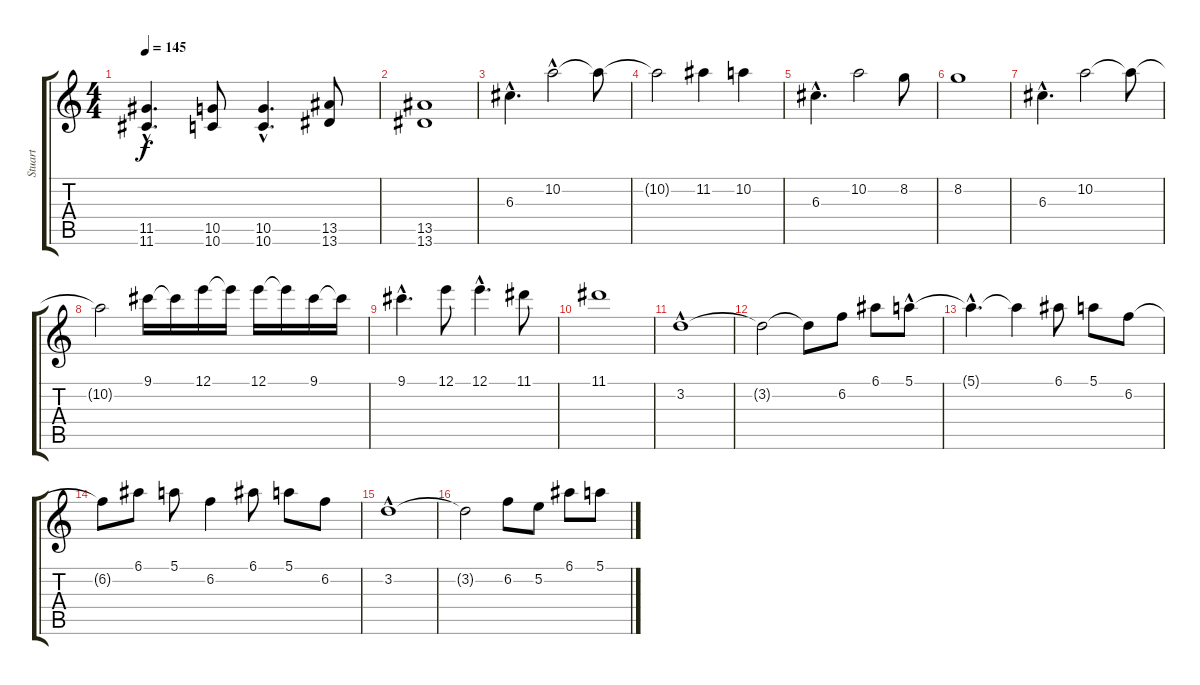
\track ("Stuart" "Stuart") {instrument distortionguitar}
\staff {score tabs}
\tuning (E4 B3 G3 D3 A2 D2) {hide}
\ts (4 4)
\tempo 145
\clef g2
\ks c
(11.5{hac} 11.6{hac}).4{d dy f} (10.5 10.6).8 (10.5{hac} 10.6{hac}).4{d} (13.5 13.6).8 |
(13.5 13.6).1 |
6.3{hac}.4{d} 10.2{hac}.2 10.2{t}.8 |
10.2{t}.2 11.2.4 10.2.4 |
6.3{hac}.4{d} 10.2.2 8.2.8 |
8.2.1 |
6.3{hac}.4{d} 10.2.2 10.2{t}.8 |
10.2{t}.2 9.1.16 9.1{t}.16 12.1.16 12.1{t}.16 12.1.16 12.1{t}.16 9.1.16 9.1{t}.16 |
9.1{hac}.4{d} 12.1.8 12.1{hac}.4{d} 11.1.8 |
11.1.1 |
3.2{hac}.1 |
3.2{t}.2 3.2{t}.8 6.2.8 6.1.8 5.1{hac}.8 |
5.1{hac t}.4{d} 5.1{t}.4 6.1.8 5.1.8 6.2.8 |
6.2{t}.8 6.1.8 5.1.8 6.2.4 6.1.8 5.1.8 6.2.8 |
3.2{hac}.1 |
3.2{t}.2 6.2.8 5.2.8 6.1.8 5.1.8
